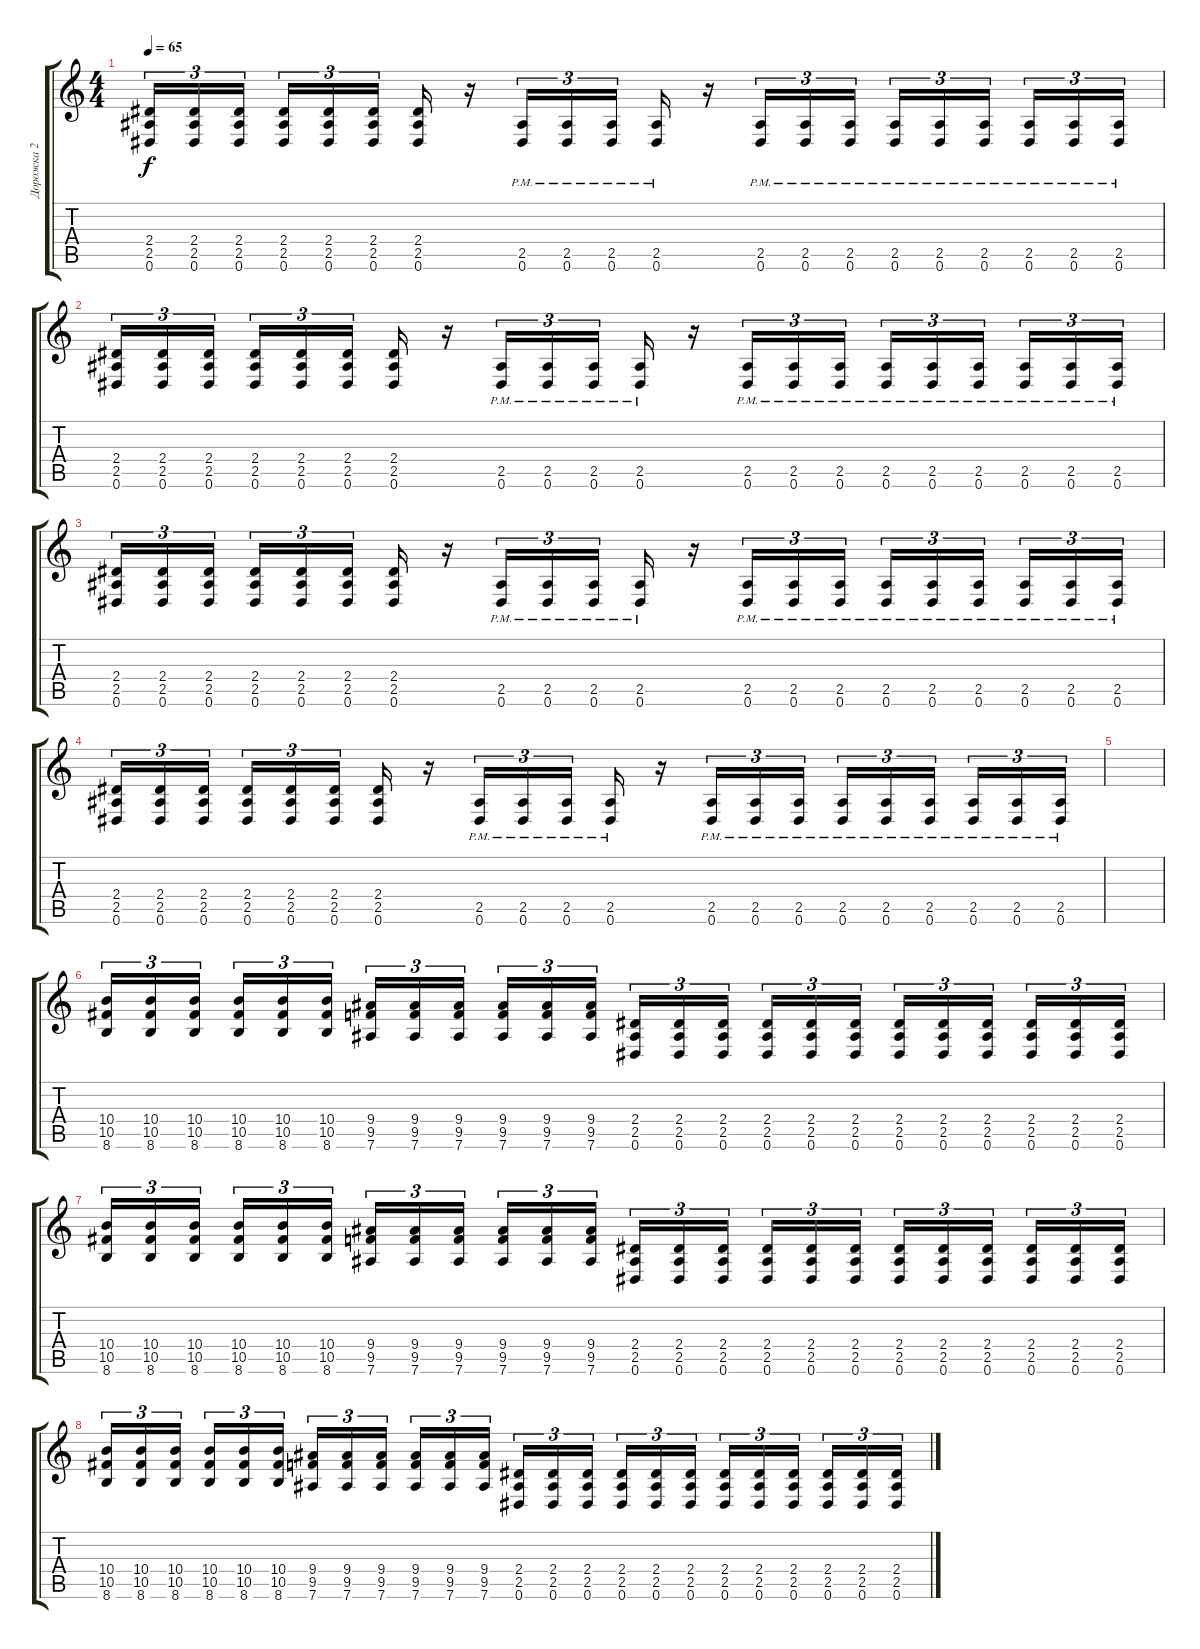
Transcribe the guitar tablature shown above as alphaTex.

\track ("Дорожка 2" "Дорожка 2") {instrument distortionguitar}
\staff {score tabs}
\tuning (Eb4 Bb3 Gb3 Db3 Ab2 Eb2) {hide}
\ts (4 4)
\tempo 65
\clef g2
\ks c
(2.4 2.5 0.6).16{tu (3 2) dy f} (2.4 2.5 0.6).16{tu (3 2)} (2.4 2.5 0.6).16{tu (3 2) beam splitsecondary} (2.4 2.5 0.6).16{tu (3 2)} (2.4 2.5 0.6).16{tu (3 2)} (2.4 2.5 0.6).16{tu (3 2)} (2.4 2.5 0.6).16 r.16 (2.5{pm} 0.6{pm}).16{tu (3 2)} (2.5{pm} 0.6{pm}).16{tu (3 2)} (2.5{pm} 0.6{pm}).16{tu (3 2)} (2.5{pm} 0.6{pm}).16 r.16 (2.5{pm} 0.6{pm}).16{tu (3 2)} (2.5{pm} 0.6{pm}).16{tu (3 2)} (2.5{pm} 0.6{pm}).16{tu (3 2)} (2.5{pm} 0.6{pm}).16{tu (3 2)} (2.5{pm} 0.6{pm}).16{tu (3 2)} (2.5{pm} 0.6{pm}).16{tu (3 2) beam splitsecondary} (2.5{pm} 0.6{pm}).16{tu (3 2)} (2.5{pm} 0.6{pm}).16{tu (3 2)} (2.5{pm} 0.6{pm}).16{tu (3 2)} |
(2.4 2.5 0.6).16{tu (3 2)} (2.4 2.5 0.6).16{tu (3 2)} (2.4 2.5 0.6).16{tu (3 2) beam splitsecondary} (2.4 2.5 0.6).16{tu (3 2)} (2.4 2.5 0.6).16{tu (3 2)} (2.4 2.5 0.6).16{tu (3 2)} (2.4 2.5 0.6).16 r.16 (2.5{pm} 0.6{pm}).16{tu (3 2)} (2.5{pm} 0.6{pm}).16{tu (3 2)} (2.5{pm} 0.6{pm}).16{tu (3 2)} (2.5{pm} 0.6{pm}).16 r.16 (2.5{pm} 0.6{pm}).16{tu (3 2)} (2.5{pm} 0.6{pm}).16{tu (3 2)} (2.5{pm} 0.6{pm}).16{tu (3 2)} (2.5{pm} 0.6{pm}).16{tu (3 2)} (2.5{pm} 0.6{pm}).16{tu (3 2)} (2.5{pm} 0.6{pm}).16{tu (3 2) beam splitsecondary} (2.5{pm} 0.6{pm}).16{tu (3 2)} (2.5{pm} 0.6{pm}).16{tu (3 2)} (2.5{pm} 0.6{pm}).16{tu (3 2)} |
(2.4 2.5 0.6).16{tu (3 2)} (2.4 2.5 0.6).16{tu (3 2)} (2.4 2.5 0.6).16{tu (3 2) beam splitsecondary} (2.4 2.5 0.6).16{tu (3 2)} (2.4 2.5 0.6).16{tu (3 2)} (2.4 2.5 0.6).16{tu (3 2)} (2.4 2.5 0.6).16 r.16 (2.5{pm} 0.6{pm}).16{tu (3 2)} (2.5{pm} 0.6{pm}).16{tu (3 2)} (2.5{pm} 0.6{pm}).16{tu (3 2)} (2.5{pm} 0.6{pm}).16 r.16 (2.5{pm} 0.6{pm}).16{tu (3 2)} (2.5{pm} 0.6{pm}).16{tu (3 2)} (2.5{pm} 0.6{pm}).16{tu (3 2)} (2.5{pm} 0.6{pm}).16{tu (3 2)} (2.5{pm} 0.6{pm}).16{tu (3 2)} (2.5{pm} 0.6{pm}).16{tu (3 2) beam splitsecondary} (2.5{pm} 0.6{pm}).16{tu (3 2)} (2.5{pm} 0.6{pm}).16{tu (3 2)} (2.5{pm} 0.6{pm}).16{tu (3 2)} |
(2.4 2.5 0.6).16{tu (3 2)} (2.4 2.5 0.6).16{tu (3 2)} (2.4 2.5 0.6).16{tu (3 2) beam splitsecondary} (2.4 2.5 0.6).16{tu (3 2)} (2.4 2.5 0.6).16{tu (3 2)} (2.4 2.5 0.6).16{tu (3 2)} (2.4 2.5 0.6).16 r.16 (2.5{pm} 0.6{pm}).16{tu (3 2)} (2.5{pm} 0.6{pm}).16{tu (3 2)} (2.5{pm} 0.6{pm}).16{tu (3 2)} (2.5{pm} 0.6{pm}).16 r.16 (2.5{pm} 0.6{pm}).16{tu (3 2)} (2.5{pm} 0.6{pm}).16{tu (3 2)} (2.5{pm} 0.6{pm}).16{tu (3 2)} (2.5{pm} 0.6{pm}).16{tu (3 2)} (2.5{pm} 0.6{pm}).16{tu (3 2)} (2.5{pm} 0.6{pm}).16{tu (3 2) beam splitsecondary} (2.5{pm} 0.6{pm}).16{tu (3 2)} (2.5{pm} 0.6{pm}).16{tu (3 2)} (2.5{pm} 0.6{pm}).16{tu (3 2)} |
|
(10.4 10.5 8.6).16{tu (3 2)} (10.4 10.5 8.6).16{tu (3 2)} (10.4 10.5 8.6).16{tu (3 2) beam splitsecondary} (10.4 10.5 8.6).16{tu (3 2)} (10.4 10.5 8.6).16{tu (3 2)} (10.4 10.5 8.6).16{tu (3 2)} (9.4 9.5 7.6).16{tu (3 2)} (9.4 9.5 7.6).16{tu (3 2)} (9.4 9.5 7.6).16{tu (3 2) beam splitsecondary} (9.4 9.5 7.6).16{tu (3 2)} (9.4 9.5 7.6).16{tu (3 2)} (9.4 9.5 7.6).16{tu (3 2)} (2.4 2.5 0.6).16{tu (3 2)} (2.4 2.5 0.6).16{tu (3 2)} (2.4 2.5 0.6).16{tu (3 2) beam splitsecondary} (2.4 2.5 0.6).16{tu (3 2)} (2.4 2.5 0.6).16{tu (3 2)} (2.4 2.5 0.6).16{tu (3 2)} (2.4 2.5 0.6).16{tu (3 2)} (2.4 2.5 0.6).16{tu (3 2)} (2.4 2.5 0.6).16{tu (3 2) beam splitsecondary} (2.4 2.5 0.6).16{tu (3 2)} (2.4 2.5 0.6).16{tu (3 2)} (2.4 2.5 0.6).16{tu (3 2)} |
(10.4 10.5 8.6).16{tu (3 2)} (10.4 10.5 8.6).16{tu (3 2)} (10.4 10.5 8.6).16{tu (3 2) beam splitsecondary} (10.4 10.5 8.6).16{tu (3 2)} (10.4 10.5 8.6).16{tu (3 2)} (10.4 10.5 8.6).16{tu (3 2)} (9.4 9.5 7.6).16{tu (3 2)} (9.4 9.5 7.6).16{tu (3 2)} (9.4 9.5 7.6).16{tu (3 2) beam splitsecondary} (9.4 9.5 7.6).16{tu (3 2)} (9.4 9.5 7.6).16{tu (3 2)} (9.4 9.5 7.6).16{tu (3 2)} (2.4 2.5 0.6).16{tu (3 2)} (2.4 2.5 0.6).16{tu (3 2)} (2.4 2.5 0.6).16{tu (3 2) beam splitsecondary} (2.4 2.5 0.6).16{tu (3 2)} (2.4 2.5 0.6).16{tu (3 2)} (2.4 2.5 0.6).16{tu (3 2)} (2.4 2.5 0.6).16{tu (3 2)} (2.4 2.5 0.6).16{tu (3 2)} (2.4 2.5 0.6).16{tu (3 2) beam splitsecondary} (2.4 2.5 0.6).16{tu (3 2)} (2.4 2.5 0.6).16{tu (3 2)} (2.4 2.5 0.6).16{tu (3 2)} |
(10.4 10.5 8.6).16{tu (3 2)} (10.4 10.5 8.6).16{tu (3 2)} (10.4 10.5 8.6).16{tu (3 2) beam splitsecondary} (10.4 10.5 8.6).16{tu (3 2)} (10.4 10.5 8.6).16{tu (3 2)} (10.4 10.5 8.6).16{tu (3 2)} (9.4 9.5 7.6).16{tu (3 2)} (9.4 9.5 7.6).16{tu (3 2)} (9.4 9.5 7.6).16{tu (3 2) beam splitsecondary} (9.4 9.5 7.6).16{tu (3 2)} (9.4 9.5 7.6).16{tu (3 2)} (9.4 9.5 7.6).16{tu (3 2)} (2.4 2.5 0.6).16{tu (3 2)} (2.4 2.5 0.6).16{tu (3 2)} (2.4 2.5 0.6).16{tu (3 2) beam splitsecondary} (2.4 2.5 0.6).16{tu (3 2)} (2.4 2.5 0.6).16{tu (3 2)} (2.4 2.5 0.6).16{tu (3 2)} (2.4 2.5 0.6).16{tu (3 2)} (2.4 2.5 0.6).16{tu (3 2)} (2.4 2.5 0.6).16{tu (3 2) beam splitsecondary} (2.4 2.5 0.6).16{tu (3 2)} (2.4 2.5 0.6).16{tu (3 2)} (2.4 2.5 0.6).16{tu (3 2)}
